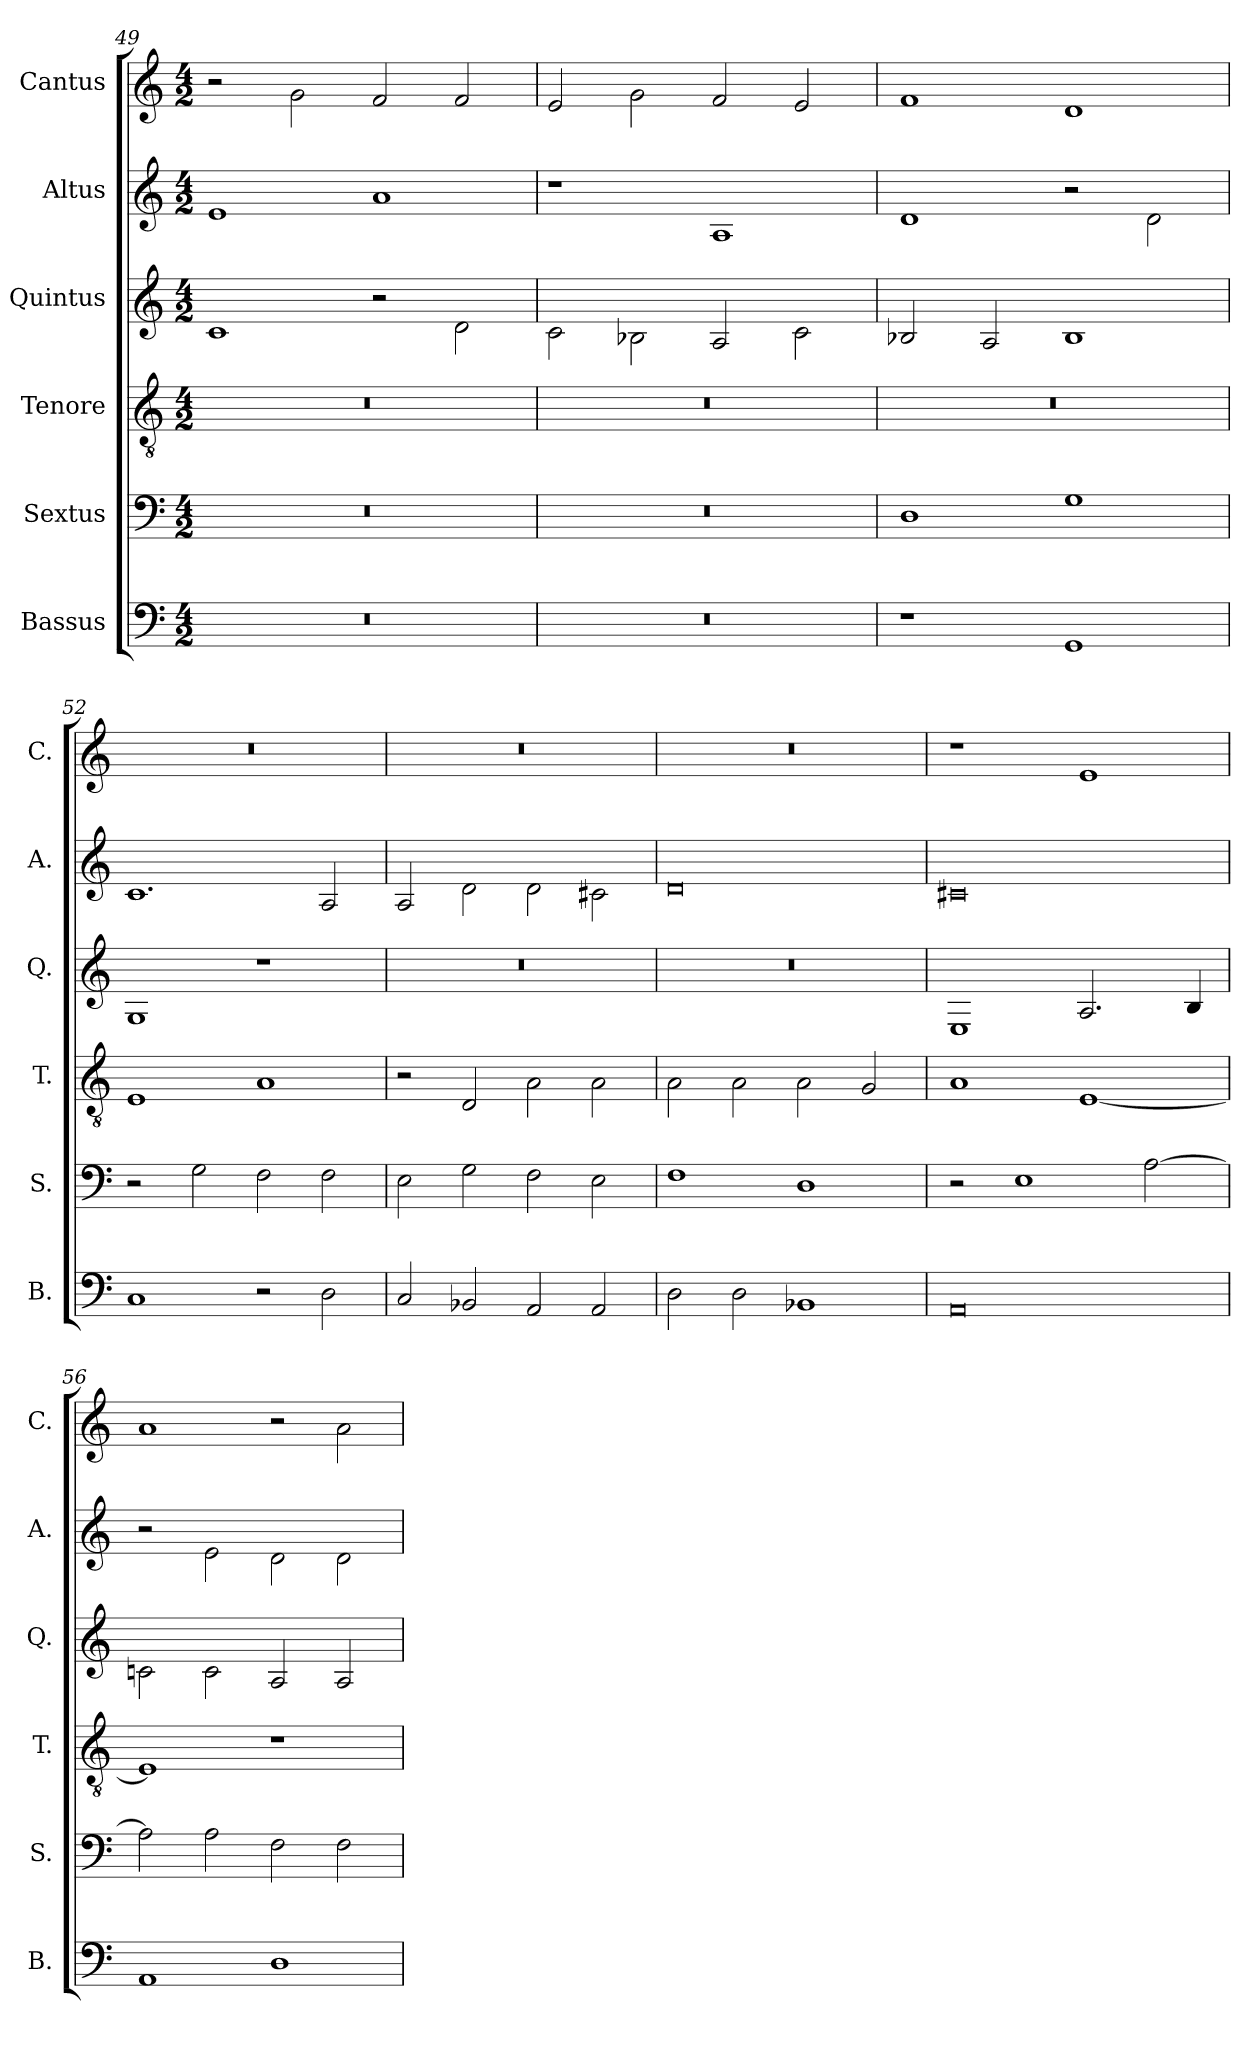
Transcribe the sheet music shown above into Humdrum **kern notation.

**kern	**kern	**kern	**kern	**kern	**kern
*part6	*part5	*part4	*part3	*part2	*part1
*staff6	*staff5	*staff4	*staff3	*staff2	*staff1
*I"Bassus	*I"Sextus	*I"Tenore	*I"Quintus	*I"Altus	*I"Cantus
*I'B.	*I'S.	*I'T.	*I'Q.	*I'A.	*I'C.
*clefF4	*clefF4	*clefGv2	*clefG2	*clefG2	*clefG2
*k[]	*k[]	*k[]	*k[]	*k[]	*k[]
*M4/2	*M4/2	*M4/2	*M4/2	*M4/2	*M4/2
=49	=49	=49	=49	=49	=49
0r	0r	0r	1c	1e	2r
.	.	.	.	.	2g\
.	.	.	2r	1a	2f/
.	.	.	2d\	.	2f/
!!LO:LB:g=z
=50	=50	=50	=50	=50	=50
0r	0r	0r	2c\	1r	2e/
.	.	.	2B-X\	.	2g\
.	.	.	2A/	1A	2f/
.	.	.	2c\	.	2e/
=51	=51	=51	=51	=51	=51
1r	1D	0r	2B-X/	1d	1f
.	.	.	2A/	.	.
1GG	1G	.	1B-	2r	1d
.	.	.	.	2d\	.
=52	=52	=52	=52	=52	=52
1C	2r	1E	1G	1.c	0r
.	2G\	.	.	.	.
2r	2F\	1A	1r	.	.
2D\	2F\	.	.	2A/	.
=53	=53	=53	=53	=53	=53
2C/	2E\	2r	0r	2A/	0r
2BB-X/	2G\	2D/	.	2d\	.
2AA/	2F\	2A\	.	2d\	.
2AA/	2E\	2A\	.	2c#X\	.
!!LO:PB:g=z
=54	=54	=54	=54	=54	=54
2D\	1F	2A\	0r	0d	0r
2D\	.	2A\	.	.	.
1BB-X	1D	2A\	.	.	.
.	.	2G/	.	.	.
=55	=55	=55	=55	=55	=55
0AA	2r	1A	1E	0c#X	1r
.	1E	.	.	.	.
.	.	[1E	2.A/	.	1e
.	[2A\	.	.	.	.
.	.	.	4B/	.	.
=56	=56	=56	=56	=56	=56
1AA	2A\]	1E]	2cn\	2r	1a
.	2A\	.	2c\	2e\	.
1D	2F\	1r	2A/	2d\	2r
.	2F\	.	2A/	2d\	2a\
=	=	=	=	=	=
*-	*-	*-	*-	*-	*-
